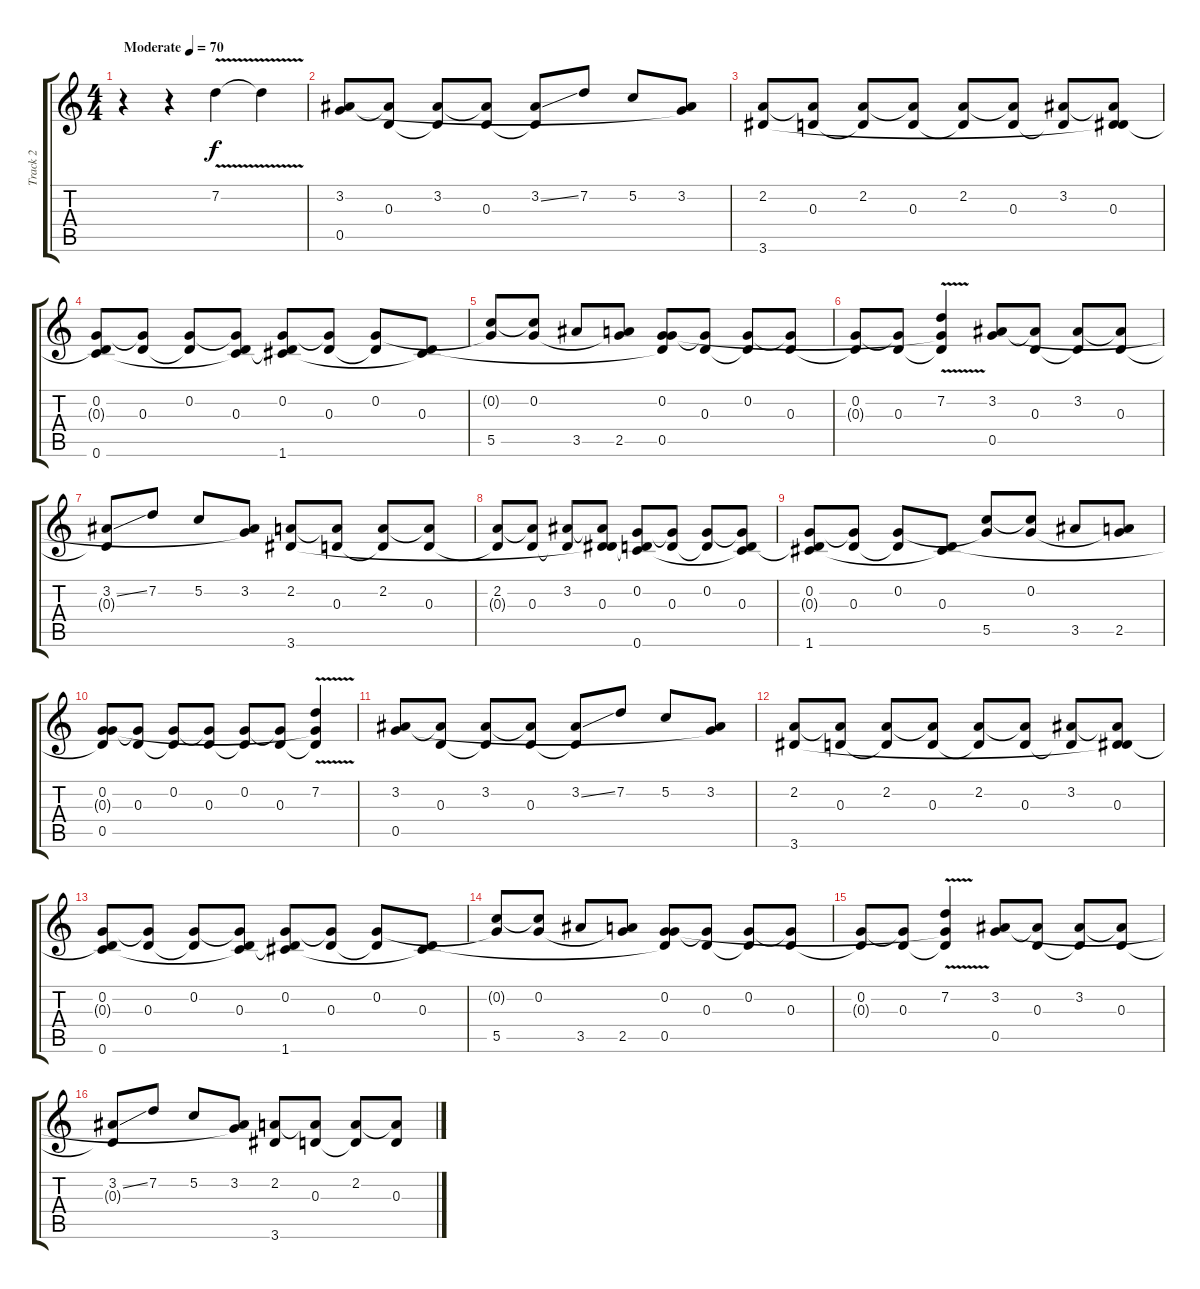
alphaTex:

\track ("Track 2" "Track 2") {instrument acousticguitarsteel}
\staff {score tabs}
\tuning (A3 G3 D3 A3 G3 C3) {hide}
\ts (4 4)
\tempo (70 "Moderate")
\clef g2
\ks c
r.4{dy f instrument acousticguitarsteel} r.4 7.2{v}.4 7.2{t}.4 |
(3.2 0.5).8 (3.2{t} 0.3).8 (3.2 0.3{t}).8 (3.2{t} 0.3).8 (3.2{ss} 0.3{t}).8 7.2.8 5.2.8 (3.2 0.5{t}).8 |
(2.2 3.6).8 (2.2{t} 0.3).8 (2.2 0.3{t}).8 (2.2{t} 0.3).8 (2.2 0.3{t}).8 (2.2{t} 0.3).8 (3.2 0.3{t}).8 (3.2{t} 0.3 3.6{t}).8 |
(0.2 0.3{t} 0.6).8 (0.2{t} 0.3).8 (0.2 0.3{t}).8 (0.2{t} 0.3 0.6{t}).8 (0.2 0.3{t} 1.6).8 (0.2{t} 0.3).8 (0.2 0.3{t}).8 (0.3 1.6{t}).8 |
(0.2{t} 5.5).8 (0.2 5.5{t}).8 3.5.8 (0.2{t} 2.5).8 (0.2 0.3{t} 0.5).8 (0.2{t} 0.3).8 (0.2 0.3{t}).8 (0.2{t} 0.3).8 |
(0.2 0.3{t}).8 (0.2{t} 0.3).8 (7.2{v} 0.3{t} 0.5{t}).4 (3.2 0.5).8 (3.2{t} 0.3).8 (3.2 0.3{t}).8 (3.2{t} 0.3).8 |
(3.2{ss} 0.3{t}).8 7.2.8 5.2.8 (3.2 0.5{t}).8 (2.2 3.6).8 (2.2{t} 0.3).8 (2.2 0.3{t}).8 (2.2{t} 0.3).8 |
(2.2 0.3{t}).8 (2.2{t} 0.3).8 (3.2 0.3{t}).8 (3.2{t} 0.3 3.6{t}).8 (0.2 0.3{t} 0.6).8 (0.2{t} 0.3).8 (0.2 0.3{t}).8 (0.2{t} 0.3 0.6{t}).8 |
(0.2 0.3{t} 1.6).8 (0.2{t} 0.3).8 (0.2 0.3{t}).8 (0.3 1.6{t}).8 (0.2{t} 5.5).8 (0.2 5.5{t}).8 3.5.8 (0.2{t} 2.5).8 |
(0.2 0.3{t} 0.5).8 (0.2{t} 0.3).8 (0.2 0.3{t}).8 (0.2{t} 0.3).8 (0.2 0.3{t}).8 (0.2{t} 0.3).8 (7.2{v} 0.3{t} 0.5{t}).4 |
(3.2 0.5).8 (3.2{t} 0.3).8 (3.2 0.3{t}).8 (3.2{t} 0.3).8 (3.2{ss} 0.3{t}).8 7.2.8 5.2.8 (3.2 0.5{t}).8 |
(2.2 3.6).8 (2.2{t} 0.3).8 (2.2 0.3{t}).8 (2.2{t} 0.3).8 (2.2 0.3{t}).8 (2.2{t} 0.3).8 (3.2 0.3{t}).8 (3.2{t} 0.3 3.6{t}).8 |
(0.2 0.3{t} 0.6).8 (0.2{t} 0.3).8 (0.2 0.3{t}).8 (0.2{t} 0.3 0.6{t}).8 (0.2 0.3{t} 1.6).8 (0.2{t} 0.3).8 (0.2 0.3{t}).8 (0.3 1.6{t}).8 |
(0.2{t} 5.5).8 (0.2 5.5{t}).8 3.5.8 (0.2{t} 2.5).8 (0.2 0.3{t} 0.5).8 (0.2{t} 0.3).8 (0.2 0.3{t}).8 (0.2{t} 0.3).8 |
(0.2 0.3{t}).8 (0.2{t} 0.3).8 (7.2{v} 0.3{t} 0.5{t}).4 (3.2 0.5).8 (3.2{t} 0.3).8 (3.2 0.3{t}).8 (3.2{t} 0.3).8 |
(3.2{ss} 0.3{t}).8 7.2.8 5.2.8 (3.2 0.5{t}).8 (2.2 3.6).8 (2.2{t} 0.3).8 (2.2 0.3{t}).8 (2.2{t} 0.3).8
